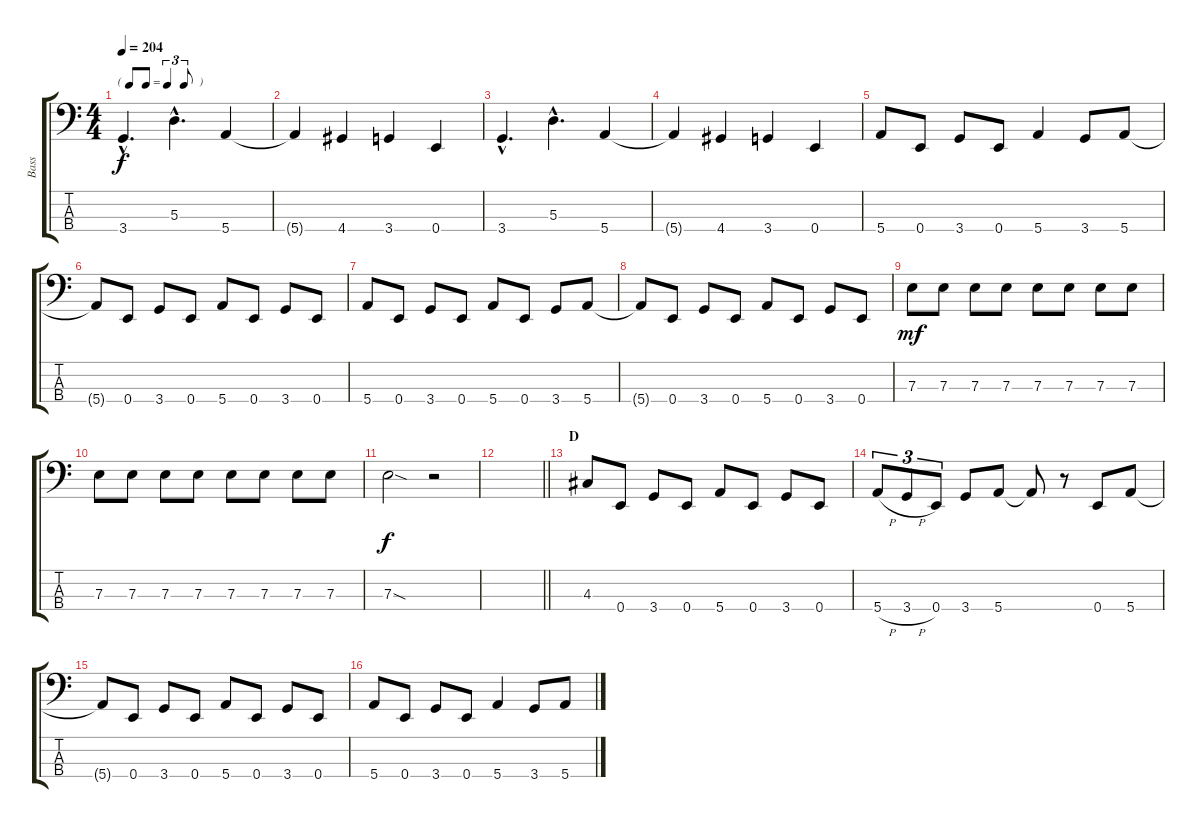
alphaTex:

\track ("Bass" "Bass") {instrument electricbasspick}
\staff {score tabs}
\tuning (G2 D2 A1 E1) {hide}
\ts (4 4)
\tf triplet8th
\tempo 204
\clef f4
\ks c
3.4{hac}.4{d dy f} 5.3{hac}.4{d} 5.4.4 |
5.4{t}.4 4.4.4 3.4.4 0.4.4 |
3.4{hac}.4{d} 5.3{hac}.4{d} 5.4.4 |
5.4{t}.4 4.4.4 3.4.4 0.4.4 |
5.4.8 0.4.8 3.4.8 0.4.8 5.4.4 3.4.8 5.4.8 |
5.4{t}.8 0.4.8 3.4.8 0.4.8 5.4.8 0.4.8 3.4.8 0.4.8 |
5.4.8 0.4.8 3.4.8 0.4.8 5.4.8 0.4.8 3.4.8 5.4.8 |
5.4{t}.8 0.4.8 3.4.8 0.4.8 5.4.8 0.4.8 3.4.8 0.4.8 |
7.3.8{dy mf} 7.3.8 7.3.8 7.3.8 7.3.8 7.3.8 7.3.8 7.3.8 |
7.3.8 7.3.8 7.3.8 7.3.8 7.3.8 7.3.8 7.3.8 7.3.8 |
7.3{sod}.2{dy f} r.2 |
\barLineRight lightlight
|
\section ("" "D")
4.3.8 0.4.8 3.4.8 0.4.8 5.4.8 0.4.8 3.4.8 0.4.8 |
5.4{h}.8{tu (3 2)} 3.4{h}.8{tu (3 2)} 0.4.8{tu (3 2)} 3.4.8 5.4.8 5.4{t}.8 r.8 0.4.8 5.4.8 |
5.4{t}.8 0.4.8 3.4.8 0.4.8 5.4.8 0.4.8 3.4.8 0.4.8 |
5.4.8 0.4.8 3.4.8 0.4.8 5.4.4 3.4.8 5.4.8
